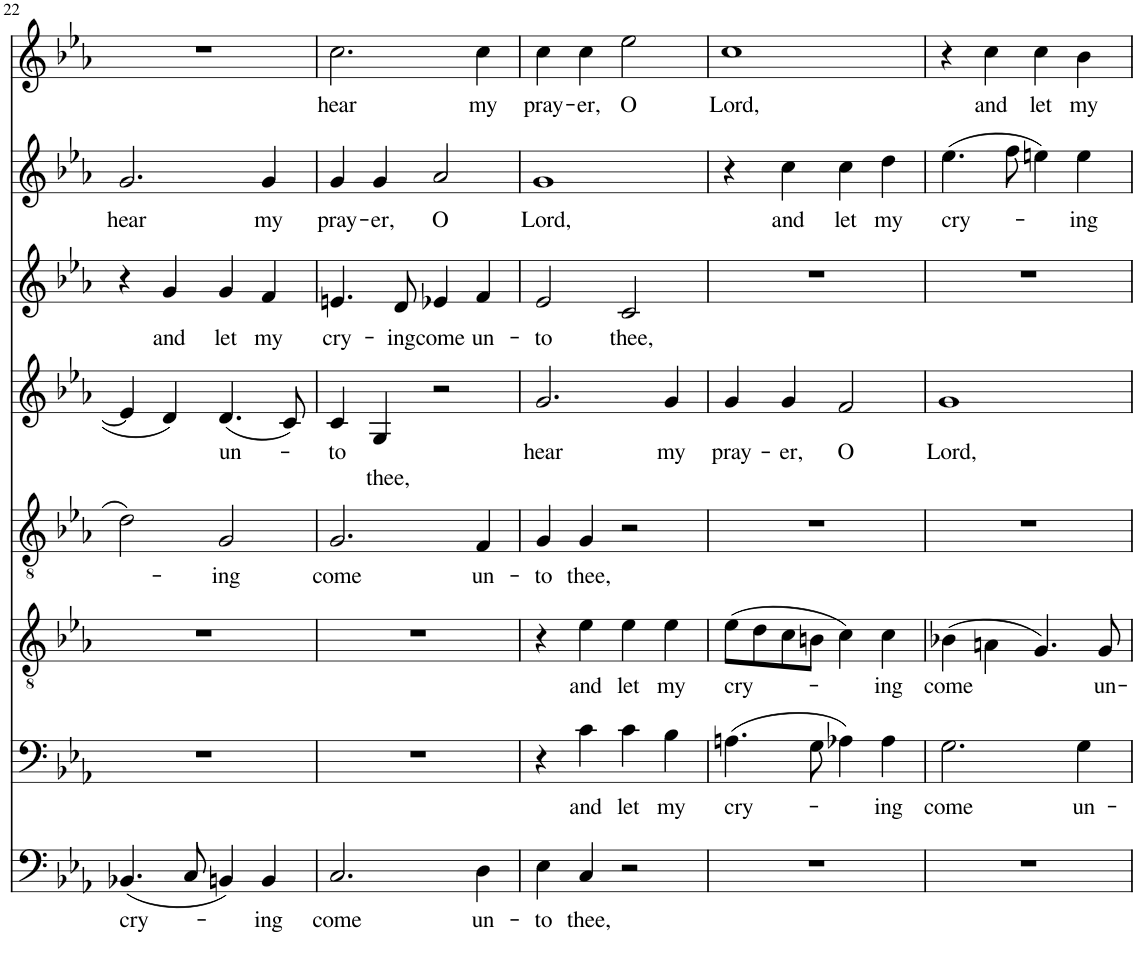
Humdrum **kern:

**kern	**text	**kern	**text	**kern	**text	**kern	**text	**kern	**text	**kern	**text	**kern	**text	**kern	**text
*part8	*part8	*part7	*part7	*part6	*part6	*part5	*part5	*part4	*part4	*part3	*part3	*part2	*part2	*part1	*part1
*staff8	*staff8	*staff7	*staff7	*staff6	*staff6	*staff5	*staff5	*staff4	*staff4	*staff3	*staff3	*staff2	*staff2	*staff1	*staff1
*I"Bassi II	*	*I"Bassi I	*	*I"Tenori II	*	*I"Tenori I	*	*I"Contralti II	*	*I"Contralti I	*	*I"Soprani II	*	*I"Soprani I	*
!!LO:PB:g=z
*clefF4	*	*clefF4	*	*clefGv2	*	*clefGv2	*	*clefG2	*	*clefG2	*	*clefG2	*	*clefG2	*
*k[b-e-a-]	*	*k[b-e-a-]	*	*k[b-e-a-]	*	*k[b-e-a-]	*	*k[b-e-a-]	*	*k[b-e-a-]	*	*k[b-e-a-]	*	*k[b-e-a-]	*
*E-:	*	*E-:	*	*E-:	*	*E-:	*	*E-:	*	*E-:	*	*E-:	*	*E-:	*
*M2/2	*	*M2/2	*	*M2/2	*	*M2/2	*	*M2/2	*	*M2/2	*	*M2/2	*	*M2/2	*
*met(c|)	*	*met(c|)	*	*met(c|)	*	*met(c|)	*	*met(c|)	*	*met(c|)	*	*met(c|)	*	*met(c|)	*
=22	=22	=22	=22	=22	=22	=22	=22	=22	=22	=22	=22	=22	=22	=22	=22
!	!LO:LY:b	!	!	!	!	!	!	!	!	!	!	!	!LO:LY:b	!	!
(4.BB-X/	cry-	1r	.	1r	.	2d\	.	4e-/]	.	4r	.	2.g/	hear	1r	.
!	!	!	!	!	!	!	!	!	!	!	!LO:LY:b	!	!	!	!
.	.	.	.	.	.	.	.	4d/	.	4g/	and	.	.	.	.
8C/	.	.	.	.	.	.	.	.	.	.	.	.	.	.	.
!	!	!	!	!	!	!	!LO:LY:b	!	!LO:LY:b	!	!LO:LY:b	!	!	!	!
4BBn/)	.	.	.	.	.	2G/	-ing	(4.d/	un-	4g/	let	.	.	.	.
!	!LO:LY:b	!	!	!	!	!	!	!	!	!	!LO:LY:b	!	!LO:LY:b	!	!
4BB/	-ing	.	.	.	.	.	.	.	.	4f/	my	4g/	my	.	.
.	.	.	.	.	.	.	.	8c/)	.	.	.	.	.	.	.
=23	=23	=23	=23	=23	=23	=23	=23	=23	=23	=23	=23	=23	=23	=23	=23
!	!LO:LY:b	!	!	!	!	!	!LO:LY:b	!	!LO:LY:b	!	!LO:LY:b	!	!LO:LY:b	!	!LO:LY:b
2.C/	come	1r	.	1r	.	2.G/	come	4c/	-to	4.en/	cry-	4g/	pray-	2.cc\	hear
!	!	!	!	!	!	!	!	!	!LO:LY:b	!	!	!	!LO:LY:b	!	!
.	.	.	.	.	.	.	.	4G/	thee,	.	.	4g/	-er,	.	.
!	!	!	!	!	!	!	!	!	!	!	!LO:LY:b	!	!	!	!
.	.	.	.	.	.	.	.	.	.	8d/	-ing	.	.	.	.
!	!	!	!	!	!	!	!	!	!	!	!LO:LY:b	!	!LO:LY:b	!	!
.	.	.	.	.	.	.	.	2r	.	4e-X/	come	2a-/	O	.	.
!	!LO:LY:b	!	!	!	!	!	!LO:LY:b	!	!	!	!LO:LY:b	!	!	!	!LO:LY:b
4D\	un-	.	.	.	.	4F/	un-	.	.	4f/	un-	.	.	4cc\	my
=24	=24	=24	=24	=24	=24	=24	=24	=24	=24	=24	=24	=24	=24	=24	=24
!	!LO:LY:b	!	!	!	!	!	!LO:LY:b	!	!LO:LY:b	!	!LO:LY:b	!	!LO:LY:b	!	!LO:LY:b
4E-\	-to	4r	.	4r	.	4G/	-to	2.g/	hear	2e-/	-to	1g	Lord,	4cc\	pray-
!	!LO:LY:b	!	!LO:LY:b	!	!LO:LY:b	!	!LO:LY:b	!	!	!	!	!	!	!	!LO:LY:b
4C/	thee,	4c\	and	4e-\	and	4G/	thee,	.	.	.	.	.	.	4cc\	-er,
!	!	!	!LO:LY:b	!	!LO:LY:b	!	!	!	!	!	!LO:LY:b	!	!	!	!LO:LY:b
2r	.	4c\	let	4e-\	let	2r	.	.	.	2c/	thee,	.	.	2ee-\	O
!	!	!	!LO:LY:b	!	!LO:LY:b	!	!	!	!LO:LY:b	!	!	!	!	!	!
.	.	4B-\	my	4e-\	my	.	.	4g/	my	.	.	.	.	.	.
=25	=25	=25	=25	=25	=25	=25	=25	=25	=25	=25	=25	=25	=25	=25	=25
!	!	!	!LO:LY:b	!	!LO:LY:b	!	!	!	!LO:LY:b	!	!	!	!	!	!LO:LY:b
1r	.	(4.An\	cry-	(8e-\L	cry-	1r	.	4g/	pray-	1r	.	4r	.	1cc	Lord,
.	.	.	.	8d\	.	.	.	.	.	.	.	.	.	.	.
!	!	!	!	!	!	!	!	!	!LO:LY:b	!	!	!	!LO:LY:b	!	!
.	.	.	.	8c\	.	.	.	4g/	-er,	.	.	4cc\	and	.	.
.	.	8G\	.	8Bn\J	.	.	.	.	.	.	.	.	.	.	.
!	!	!	!	!	!	!	!	!	!LO:LY:b	!	!	!	!LO:LY:b	!	!
.	.	4A-X\)	.	4c\)	.	.	.	2f/	O	.	.	4cc\	let	.	.
!	!	!	!LO:LY:b	!	!LO:LY:b	!	!	!	!	!	!	!	!LO:LY:b	!	!
.	.	4A-\	-ing	4c\	-ing	.	.	.	.	.	.	4dd\	my	.	.
=26	=26	=26	=26	=26	=26	=26	=26	=26	=26	=26	=26	=26	=26	=26	=26
!	!	!	!LO:LY:b	!	!LO:LY:b	!	!	!	!LO:LY:b	!	!	!	!LO:LY:b	!	!
1r	.	2.G\	come	(4B-X\	come	1r	.	1g	Lord,	1r	.	(4.ee-\	cry-	4r	.
!	!	!	!	!	!	!	!	!	!	!	!	!	!	!	!LO:LY:b
.	.	.	.	4An\	.	.	.	.	.	.	.	.	.	4cc\	and
.	.	.	.	.	.	.	.	.	.	.	.	8ff\	.	.	.
!	!	!	!	!	!	!	!	!	!	!	!	!	!	!	!LO:LY:b
.	.	.	.	4.G/)	.	.	.	.	.	.	.	4een\)	.	4cc\	let
!	!	!	!LO:LY:b	!	!	!	!	!	!	!	!	!	!LO:LY:b	!	!LO:LY:b
.	.	4G\	un-	.	.	.	.	.	.	.	.	4ee\	-ing	4b-\	my
!	!	!	!	!	!LO:LY:b	!	!	!	!	!	!	!	!	!	!
.	.	.	.	8G/	un-	.	.	.	.	.	.	.	.	.	.
=	=	=	=	=	=	=	=	=	=	=	=	=	=	=	=
*-	*-	*-	*-	*-	*-	*-	*-	*-	*-	*-	*-	*-	*-	*-	*-
